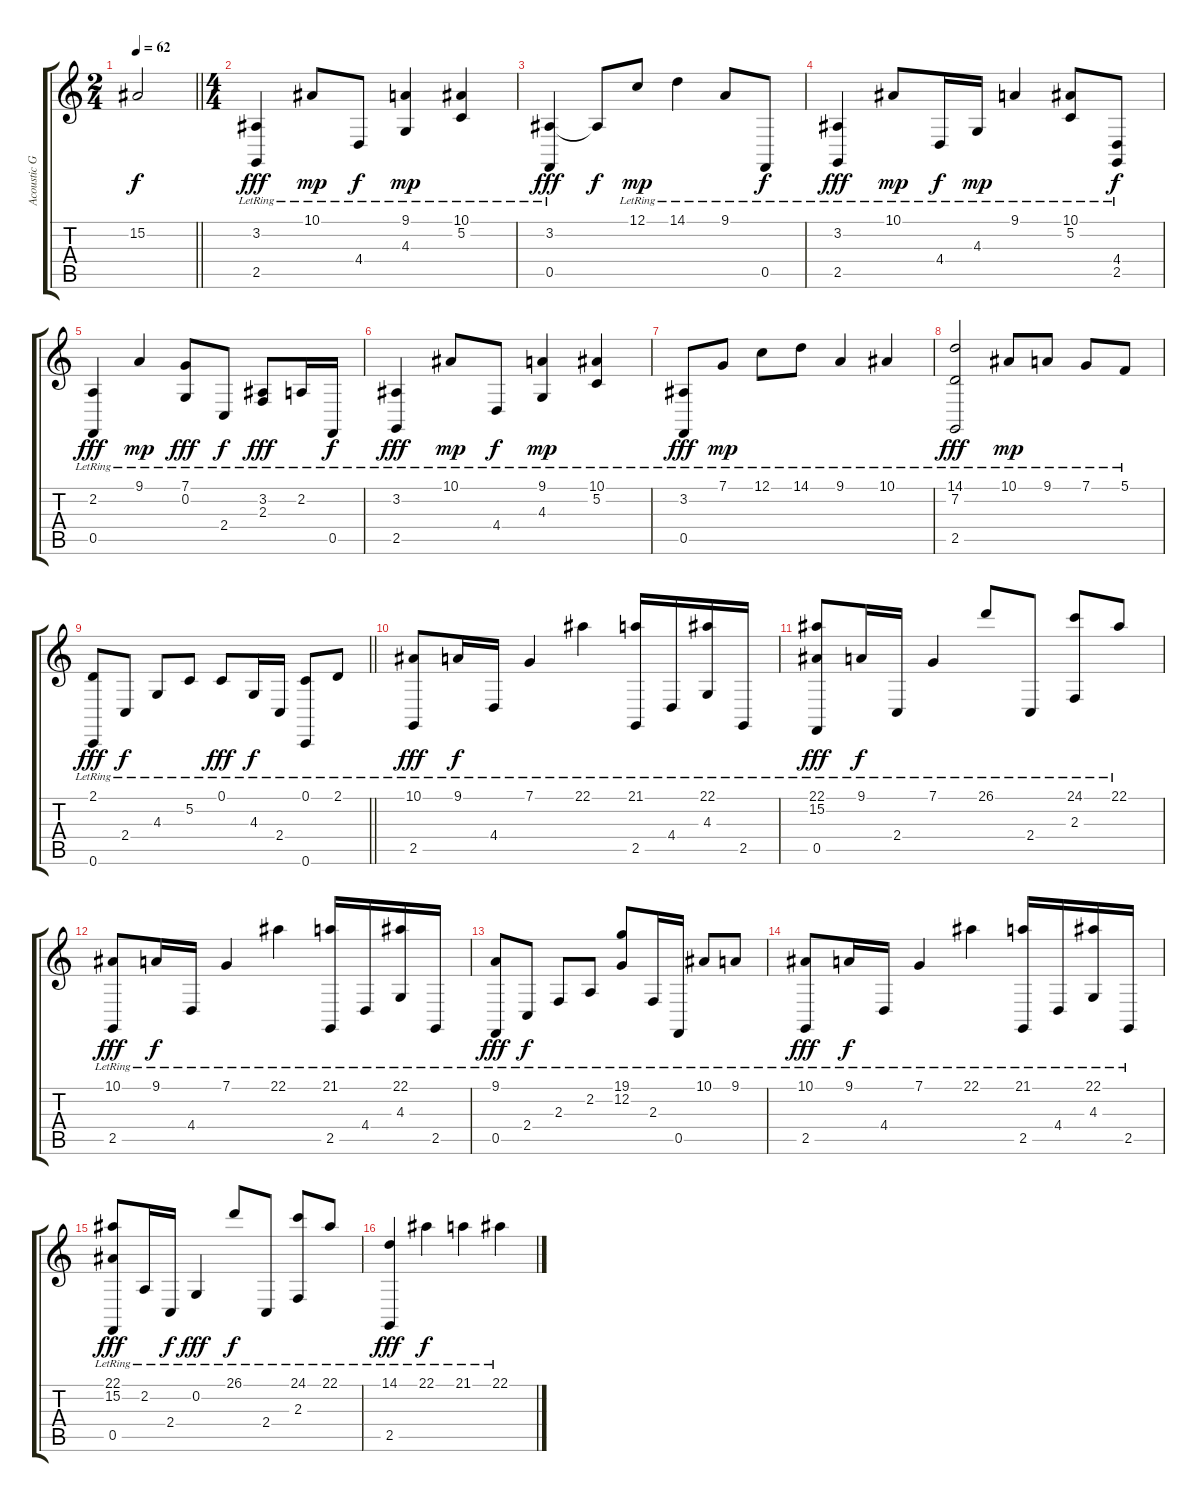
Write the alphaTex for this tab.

\track ("Acoustic Grand Piano" "Acoustic G") {instrument acousticgrandpiano}
\staff {score tabs}
\tuning (C4 G3 Eb3 Bb2 F2 C2) {hide}
\ts (2 4)
\tempo 62
\clef g2
\barLineRight lightlight
\ks c
15.2{t}.2{dy f} |
\ts (4 4)
(3.2{lr} 2.5{lr}).4{dy fff} 10.1{lr}.8{dy mp} 4.4{lr}.8{dy f} (9.1{lr} 4.3{lr}).4{dy mp} (10.1{lr} 5.2{lr}).4 |
(3.2{lr} 0.5{lr}).4{dy fff} 3.2{t}.8{dy f} 12.1{lr}.8{dy mp} 14.1{lr}.4 9.1{lr}.8 0.5{lr}.8{dy f} |
(3.2{lr} 2.5{lr}).4{dy fff} 10.1{lr}.8{dy mp} 4.4{lr}.16{dy f} 4.3{lr}.16{dy mp} 9.1{lr}.4 (10.1{lr} 5.2{lr}).8 (4.4{lr} 2.5{lr}).8{dy f} |
(2.2{lr} 0.5{lr}).4{dy fff} 9.1{lr}.4{dy mp} (7.1{lr} 0.2{lr}).8{dy fff} 2.4{lr}.8{dy f} (3.2{lr} 2.3{lr}).8{dy fff} 2.2{lr}.16 0.5{lr}.16{dy f} |
(3.2{lr} 2.5{lr}).4{dy fff} 10.1{lr}.8{dy mp} 4.4{lr}.8{dy f} (9.1{lr} 4.3{lr}).4{dy mp} (10.1{lr} 5.2{lr}).4 |
(3.2{lr} 0.5{lr}).8{dy fff} 7.1{lr}.8{dy mp} 12.1{lr}.8 14.1{lr}.8 9.1{lr}.4 10.1{lr}.4 |
(14.1{lr} 7.2{lr} 2.5{lr}).2{dy fff} 10.1{lr}.8{dy mp} 9.1{lr}.8 7.1{lr}.8 5.1{lr}.8 |
\barLineRight lightlight
(2.1{lr} 0.6{lr}).8{dy fff} 2.4{lr}.8{dy f} 4.3{lr}.8 5.2{lr}.8 0.1{lr}.8{dy fff} 4.3{lr}.16{dy f} 2.4{lr}.16 (0.1{lr} 0.6{lr}).8 2.1{lr}.8 |
(10.1{lr} 2.5{lr}).8{dy fff} 9.1{lr}.16{dy f} 4.4{lr}.16 7.1{lr}.4 22.1{lr}.4 (21.1{lr} 2.5{lr}).16 4.4{lr}.16 (22.1{lr} 4.3{lr}).16 2.5{lr}.16 |
(22.1{lr} 15.2{lr} 0.5{lr}).8{dy fff} 9.1{lr}.16{dy f} 2.4{lr}.16 7.1{lr}.4 26.1{lr}.8 2.4{lr}.8 (24.1{lr} 2.3{lr}).8 22.1{lr}.8 |
(10.1{lr} 2.5{lr}).8{dy fff} 9.1{lr}.16{dy f} 4.4{lr}.16 7.1{lr}.4 22.1{lr}.4 (21.1{lr} 2.5{lr}).16 4.4{lr}.16 (22.1{lr} 4.3{lr}).16 2.5{lr}.16 |
(9.1{lr} 0.5{lr}).8{dy fff} 2.4{lr}.8{dy f} 2.3{lr}.8 2.2{lr}.8 (19.1{lr} 12.2{lr}).8 2.3{lr}.16 0.5{lr}.16 10.1{lr}.8 9.1{lr}.8 |
(10.1{lr} 2.5{lr}).8{dy fff} 9.1{lr}.16{dy f} 4.4{lr}.16 7.1{lr}.4 22.1{lr}.4 (21.1{lr} 2.5{lr}).16 4.4{lr}.16 (22.1{lr} 4.3{lr}).16 2.5{lr}.16 |
(22.1{lr} 15.2{lr} 0.5{lr}).8{dy fff} 2.2{lr}.16 2.4{lr}.16{dy f} 0.2{lr}.4{dy fff} 26.1{lr}.8{dy f} 2.4{lr}.8 (24.1{lr} 2.3{lr}).8 22.1{lr}.8 |
(14.1{lr} 2.5{lr}).4{dy fff} 22.1{lr}.4{dy f} 21.1{lr}.4 22.1{lr}.4
